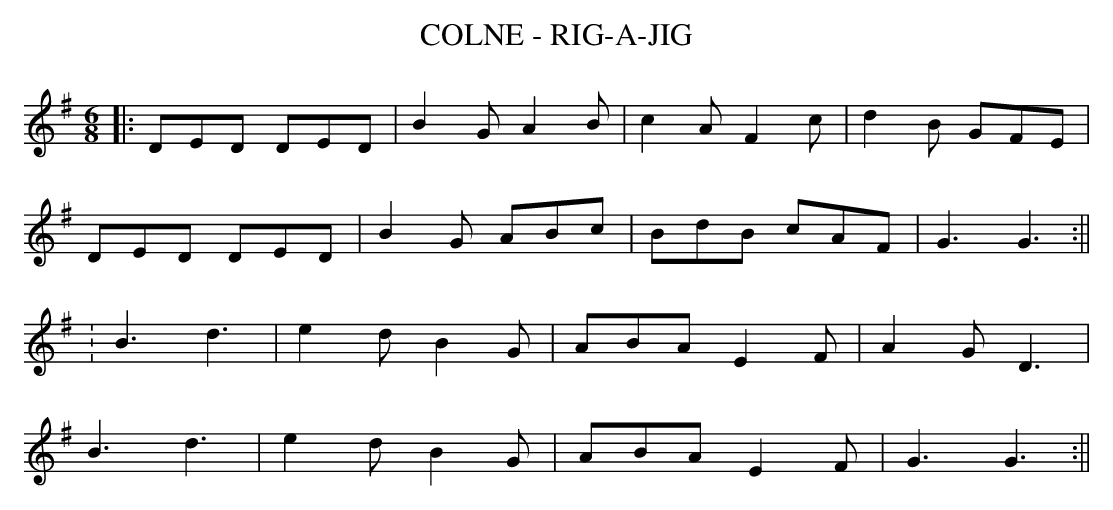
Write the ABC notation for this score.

X:1
T: COLNE - RIG-A-JIG
M: 6/8
L: 1/8
K: G
||:DED DED|B2GA2B|c2AF2c|d2B GFE|
DED DED|B2G ABc|BdB cAF|G3G3:||
:B3d3|e2dB2G|ABA E2F|A2GD3|
B3d3|e2dB2G|ABA E2F|G3G3:||
